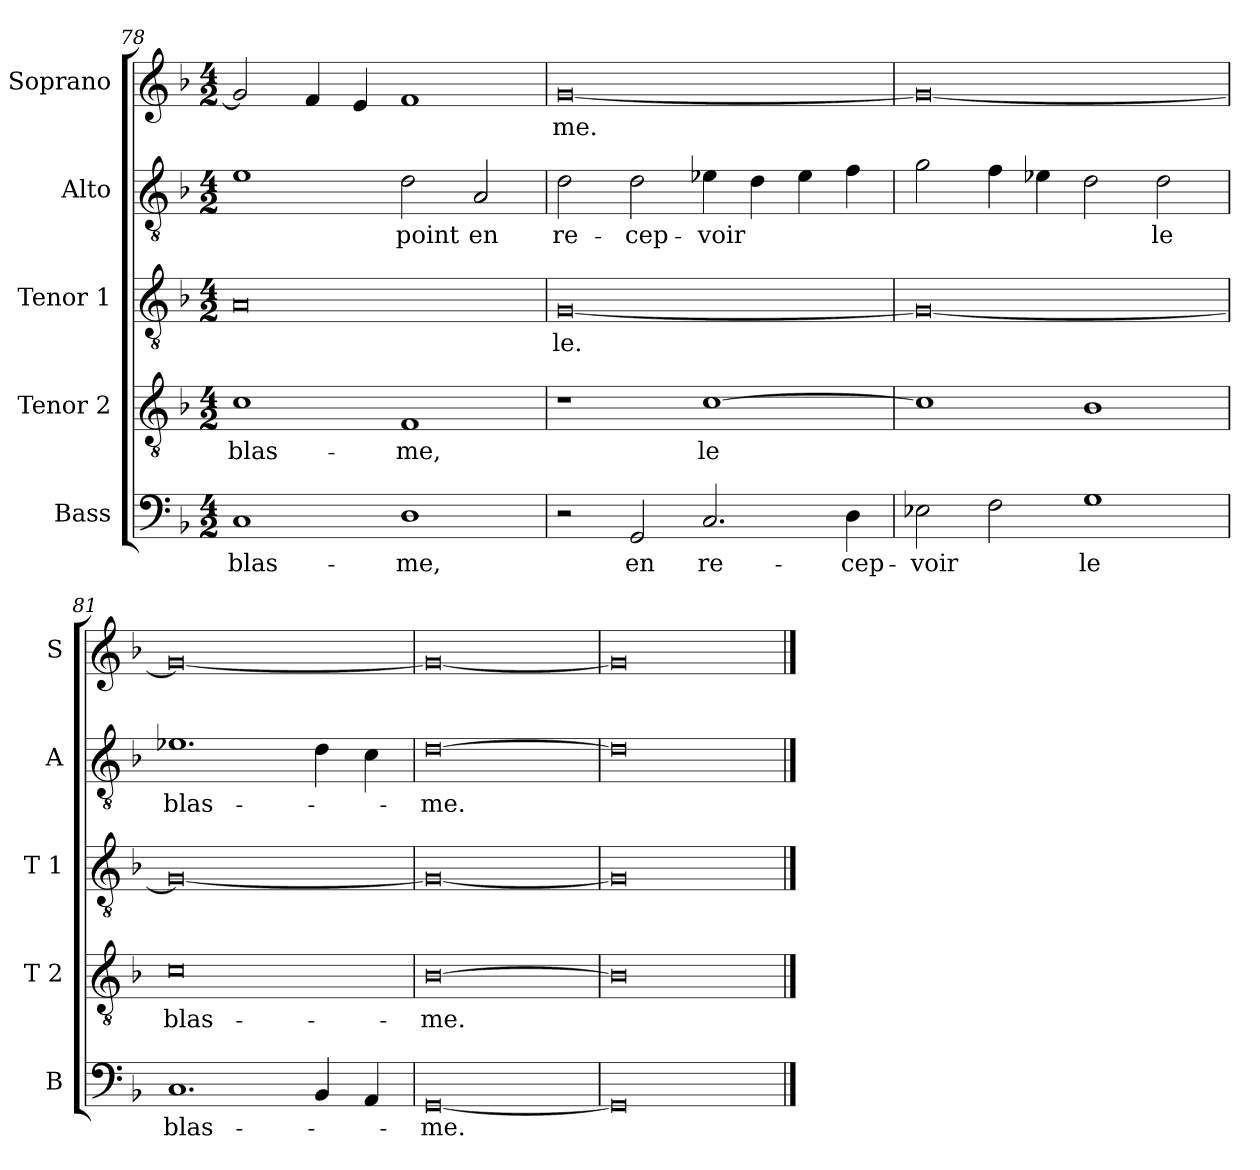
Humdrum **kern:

**kern	**text	**kern	**text	**kern	**text	**kern	**text	**kern	**text
*part5	*part5	*part4	*part4	*part3	*part3	*part2	*part2	*part1	*part1
*staff5	*staff5	*staff4	*staff4	*staff3	*staff3	*staff2	*staff2	*staff1	*staff1
*I"Bass	*	*I"Tenor 2	*	*I"Tenor 1	*	*I"Alto	*	*I"Soprano	*
*I'B	*	*I'T 2	*	*I'T 1	*	*I'A	*	*I'S	*
*clefF4	*	*clefGv2	*	*clefGv2	*	*clefGv2	*	*clefG2	*
*k[b-]	*	*k[b-]	*	*k[b-]	*	*k[b-]	*	*k[b-]	*
*F:	*	*F:	*	*F:	*	*F:	*	*F:	*
*M4/2	*	*M4/2	*	*M4/2	*	*M4/2	*	*M4/2	*
=78	=78	=78	=78	=78	=78	=78	=78	=78	=78
!	!LO:LY:b	!	!LO:LY:b	!	!	!	!	!	!
1C	blas-	1c	blas-	0A	.	1e	.	2g/]	.
.	.	.	.	.	.	.	.	4f/	.
.	.	.	.	.	.	.	.	4e/	.
!	!LO:LY:b	!	!LO:LY:b	!	!	!	!LO:LY:b	!	!
1D	-me,	1F	-me,	.	.	2d\	point	1f	.
!	!	!	!	!	!	!	!LO:LY:b	!	!
.	.	.	.	.	.	2A/	en	.	.
!!LO:LB:g=z
=79	=79	=79	=79	=79	=79	=79	=79	=79	=79
!	!	!	!	!	!LO:LY:b	!	!LO:LY:b	!	!LO:LY:b
2r	.	1r	.	[0G	-le.	2d\	re-	[0g	-me.
!	!LO:LY:b	!	!	!	!	!	!LO:LY:b	!	!
2GG/	en	.	.	.	.	2d\	-cep-	.	.
!	!LO:LY:b	!	!LO:LY:b	!	!	!	!LO:LY:b	!	!
2.C/	re-	[1c	le	.	.	4e-X\	-voir	.	.
.	.	.	.	.	.	4d\	.	.	.
.	.	.	.	.	.	4e-\	.	.	.
!	!LO:LY:b	!	!	!	!	!	!	!	!
4D\	-cep-	.	.	.	.	4f\	.	.	.
=80	=80	=80	=80	=80	=80	=80	=80	=80	=80
!	!LO:LY:b	!	!	!	!	!	!	!	!
2E-X\	-voir	1c]	.	0G_	.	2g\	.	0g_	.
2F\	.	.	.	.	.	4f\	.	.	.
.	.	.	.	.	.	4e-X\	.	.	.
!	!LO:LY:b	!	!	!	!	!	!	!	!
1G	le	1B-	.	.	.	2d\	.	.	.
!	!	!	!	!	!	!	!LO:LY:b	!	!
.	.	.	.	.	.	2d\	le	.	.
=81	=81	=81	=81	=81	=81	=81	=81	=81	=81
!	!LO:LY:b	!	!LO:LY:b	!	!	!	!LO:LY:b	!	!
1.C	blas-	0c	blas-	0G_	.	1.e-X	blas-	0g_	.
4BB-/	.	.	.	.	.	4d\	.	.	.
4AA/	.	.	.	.	.	4c\	.	.	.
=82	=82	=82	=82	=82	=82	=82	=82	=82	=82
!	!LO:LY:b	!	!LO:LY:b	!	!	!	!LO:LY:b	!	!
[0GG	-me.	[0B-	-me.	0G_	.	[0d	-me.	0g_	.
=83	=83	=83	=83	=83	=83	=83	=83	=83	=83
0GG]	.	0B-]	.	0G]	.	0d]	.	0g]	.
==	==	==	==	==	==	==	==	==	==
*-	*-	*-	*-	*-	*-	*-	*-	*-	*-
